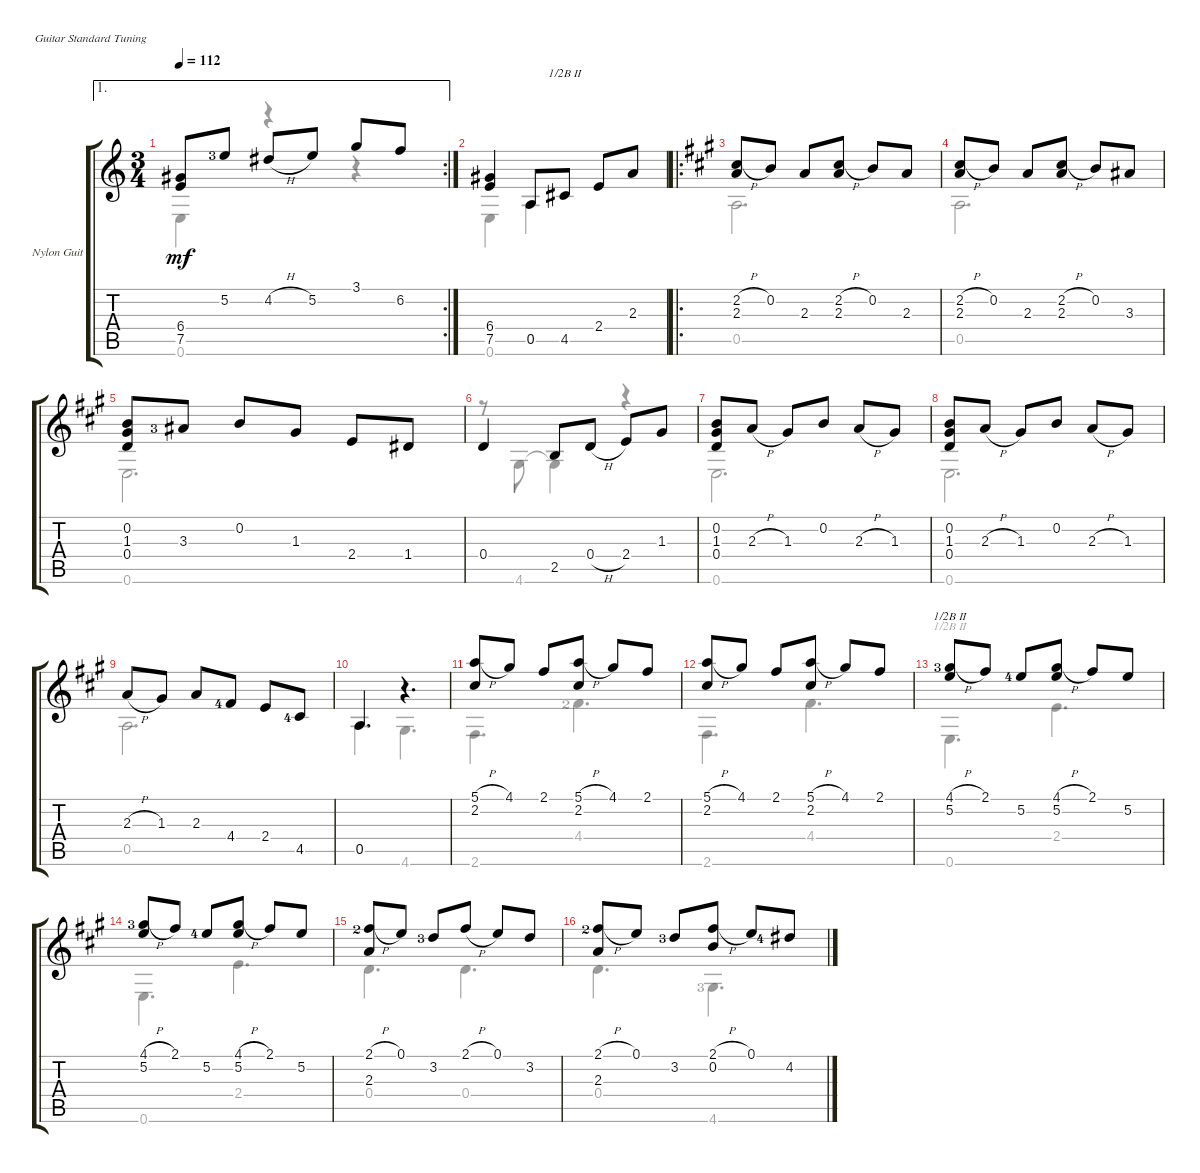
\defaultSystemsLayout 4
\bracketExtendMode groupsimilarinstruments
\firstSystemTrackNameOrientation horizontal
\otherSystemsTrackNameOrientation horizontal
\track ("Nylon Guitar" "Nylon Guit") {instrument acousticguitarsteel}
\staff {score tabs}
\tuning (E4 B3 G3 D3 A2 E2)
\voice
\ae 1
\rc 2
\ts (3 4)
\tempo 112
\clef g2
\ks c
(6.4 7.5).8{dy mf} 5.2{lf 4}.8 4.2{h}.8 5.2.8 3.1.8 6.2.8 |
(6.4 7.5).4 0.5.8 4.5.8{barre (2 half)} 2.4.8 2.3.8 |
\ro
\ks a
(2.2{h} 2.3).8 0.2.8 2.3.8 (2.2{h} 2.3).8 0.2.8 2.3.8 |
(2.2{h} 2.3).8 0.2.8 2.3.8 (2.2{h} 2.3).8 0.2.8 3.3.8 |
(0.2 1.3 0.4).8 3.3{lf 4}.8 0.2.8 1.3.8 2.4.8 1.4.8 |
0.4.4 2.5.8 0.4{h}.8 2.4.8 1.3.8 |
(0.2 1.3 0.4).8 2.3{h}.8 1.3.8 0.2.8 2.3{h}.8 1.3.8 |
(0.2 1.3 0.4).8 2.3{h}.8 1.3.8 0.2.8 2.3{h}.8 1.3.8 |
2.3{h}.8 1.3.8 2.3.8 4.4{lf 5}.8 2.4.8 4.5{lf 5}.8 |
0.5.4{d} r.4{d} |
(5.1{h} 2.2).8 4.1.8 2.1.8 (5.1{h} 2.2).8 4.1.8 2.1.8 |
(5.1{h} 2.2).8 4.1.8 2.1.8 (5.1{h} 2.2).8 4.1.8 2.1.8 |
(4.1{h lf 4} 5.2).8{barre (2 half)} 2.1.8 5.2{lf 5}.8 (5.2 4.1{h}).8 2.1.8 5.2.8 |
(4.1{h lf 4} 5.2).8 2.1.8 5.2{lf 5}.8 (4.1{h} 5.2).8 2.1.8 5.2.8 |
(2.1{h lf 3} 2.3).8 0.1.8 3.2{lf 4}.8 2.1{h}.8 0.1.8 3.2.8 |
(2.1{h lf 3} 2.3).8 0.1.8 3.2{lf 4}.8 (2.1{h} 0.2).8 0.1.8 4.2{lf 5}.8
\voice
\clef g2
\ottava regular
\simile none
\ks c
0.6.4{dy mf} r.4 r.4 |
0.6.4 0.5.4 |
\ks a
0.5.2{d} |
0.5.2{d} |
0.6.2{d} |
r.8 4.6.8 4.6{t}.4 r.4 |
0.6.2{d} |
0.6.2{d} |
0.5.2{d} |
0.5.4{d} 4.6.4{d} |
2.6.4{d} 4.4{lf 3}.4{d} |
2.6.4{d} 4.4.4{d} |
0.6.4{d barre (2 half)} 2.4.4{d} |
0.6.4{d} 2.4.4{d} |
0.4.4{d} 0.4.4{d} |
0.4.4{d} 4.6{lf 4}.4{d}
